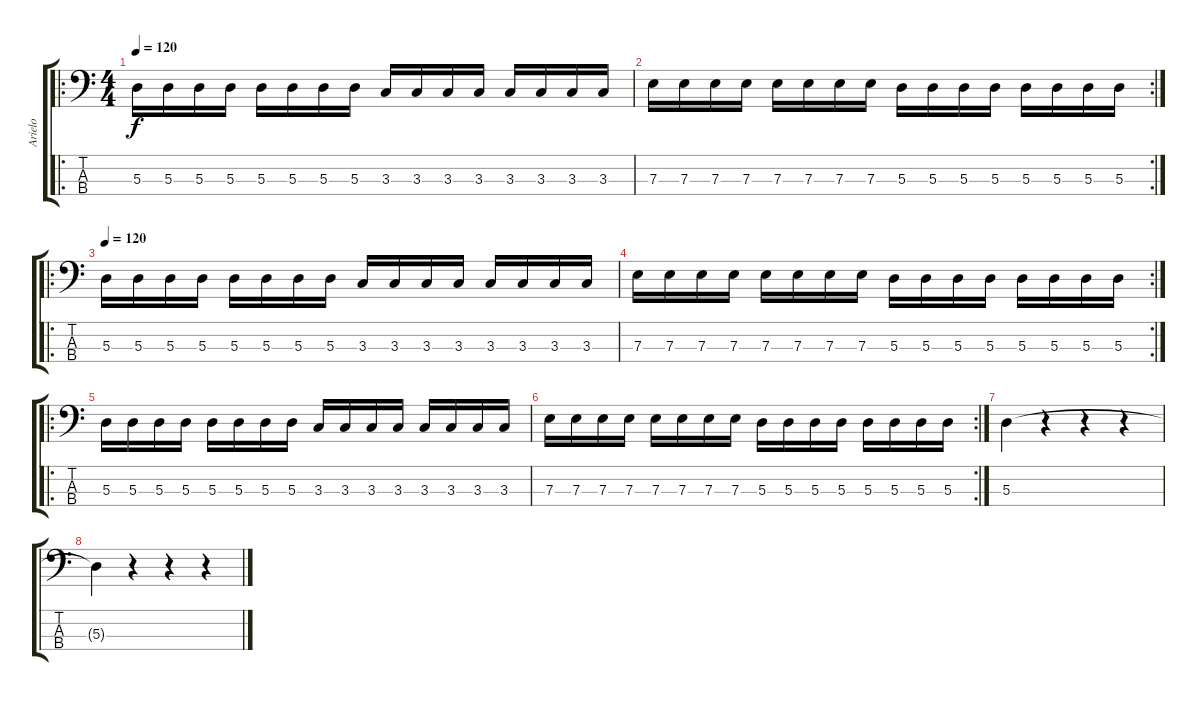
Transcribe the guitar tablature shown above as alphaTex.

\track ("Arielo" "Arielo") {instrument electricbasspick}
\staff {score tabs}
\tuning (G2 D2 A1 E1) {hide}
\ro
\ts (4 4)
\tempo 120
\clef f4
\ks c
5.3.16{dy f} 5.3.16 5.3.16 5.3.16 5.3.16 5.3.16 5.3.16 5.3.16 3.3.16 3.3.16 3.3.16 3.3.16 3.3.16 3.3.16 3.3.16 3.3.16 |
\rc 2
7.3.16 7.3.16 7.3.16 7.3.16 7.3.16 7.3.16 7.3.16 7.3.16 5.3.16 5.3.16 5.3.16 5.3.16 5.3.16 5.3.16 5.3.16 5.3.16 |
\ro
\tempo 120
5.3.16 5.3.16 5.3.16 5.3.16 5.3.16 5.3.16 5.3.16 5.3.16 3.3.16 3.3.16 3.3.16 3.3.16 3.3.16 3.3.16 3.3.16 3.3.16 |
\rc 2
7.3.16 7.3.16 7.3.16 7.3.16 7.3.16 7.3.16 7.3.16 7.3.16 5.3.16 5.3.16 5.3.16 5.3.16 5.3.16 5.3.16 5.3.16 5.3.16 |
\ro
5.3.16 5.3.16 5.3.16 5.3.16 5.3.16 5.3.16 5.3.16 5.3.16 3.3.16 3.3.16 3.3.16 3.3.16 3.3.16 3.3.16 3.3.16 3.3.16 |
\rc 2
7.3.16 7.3.16 7.3.16 7.3.16 7.3.16 7.3.16 7.3.16 7.3.16 5.3.16 5.3.16 5.3.16 5.3.16 5.3.16 5.3.16 5.3.16 5.3.16 |
5.3.4 r.4 r.4 r.4 |
5.3{t}.4 r.4 r.4 r.4
